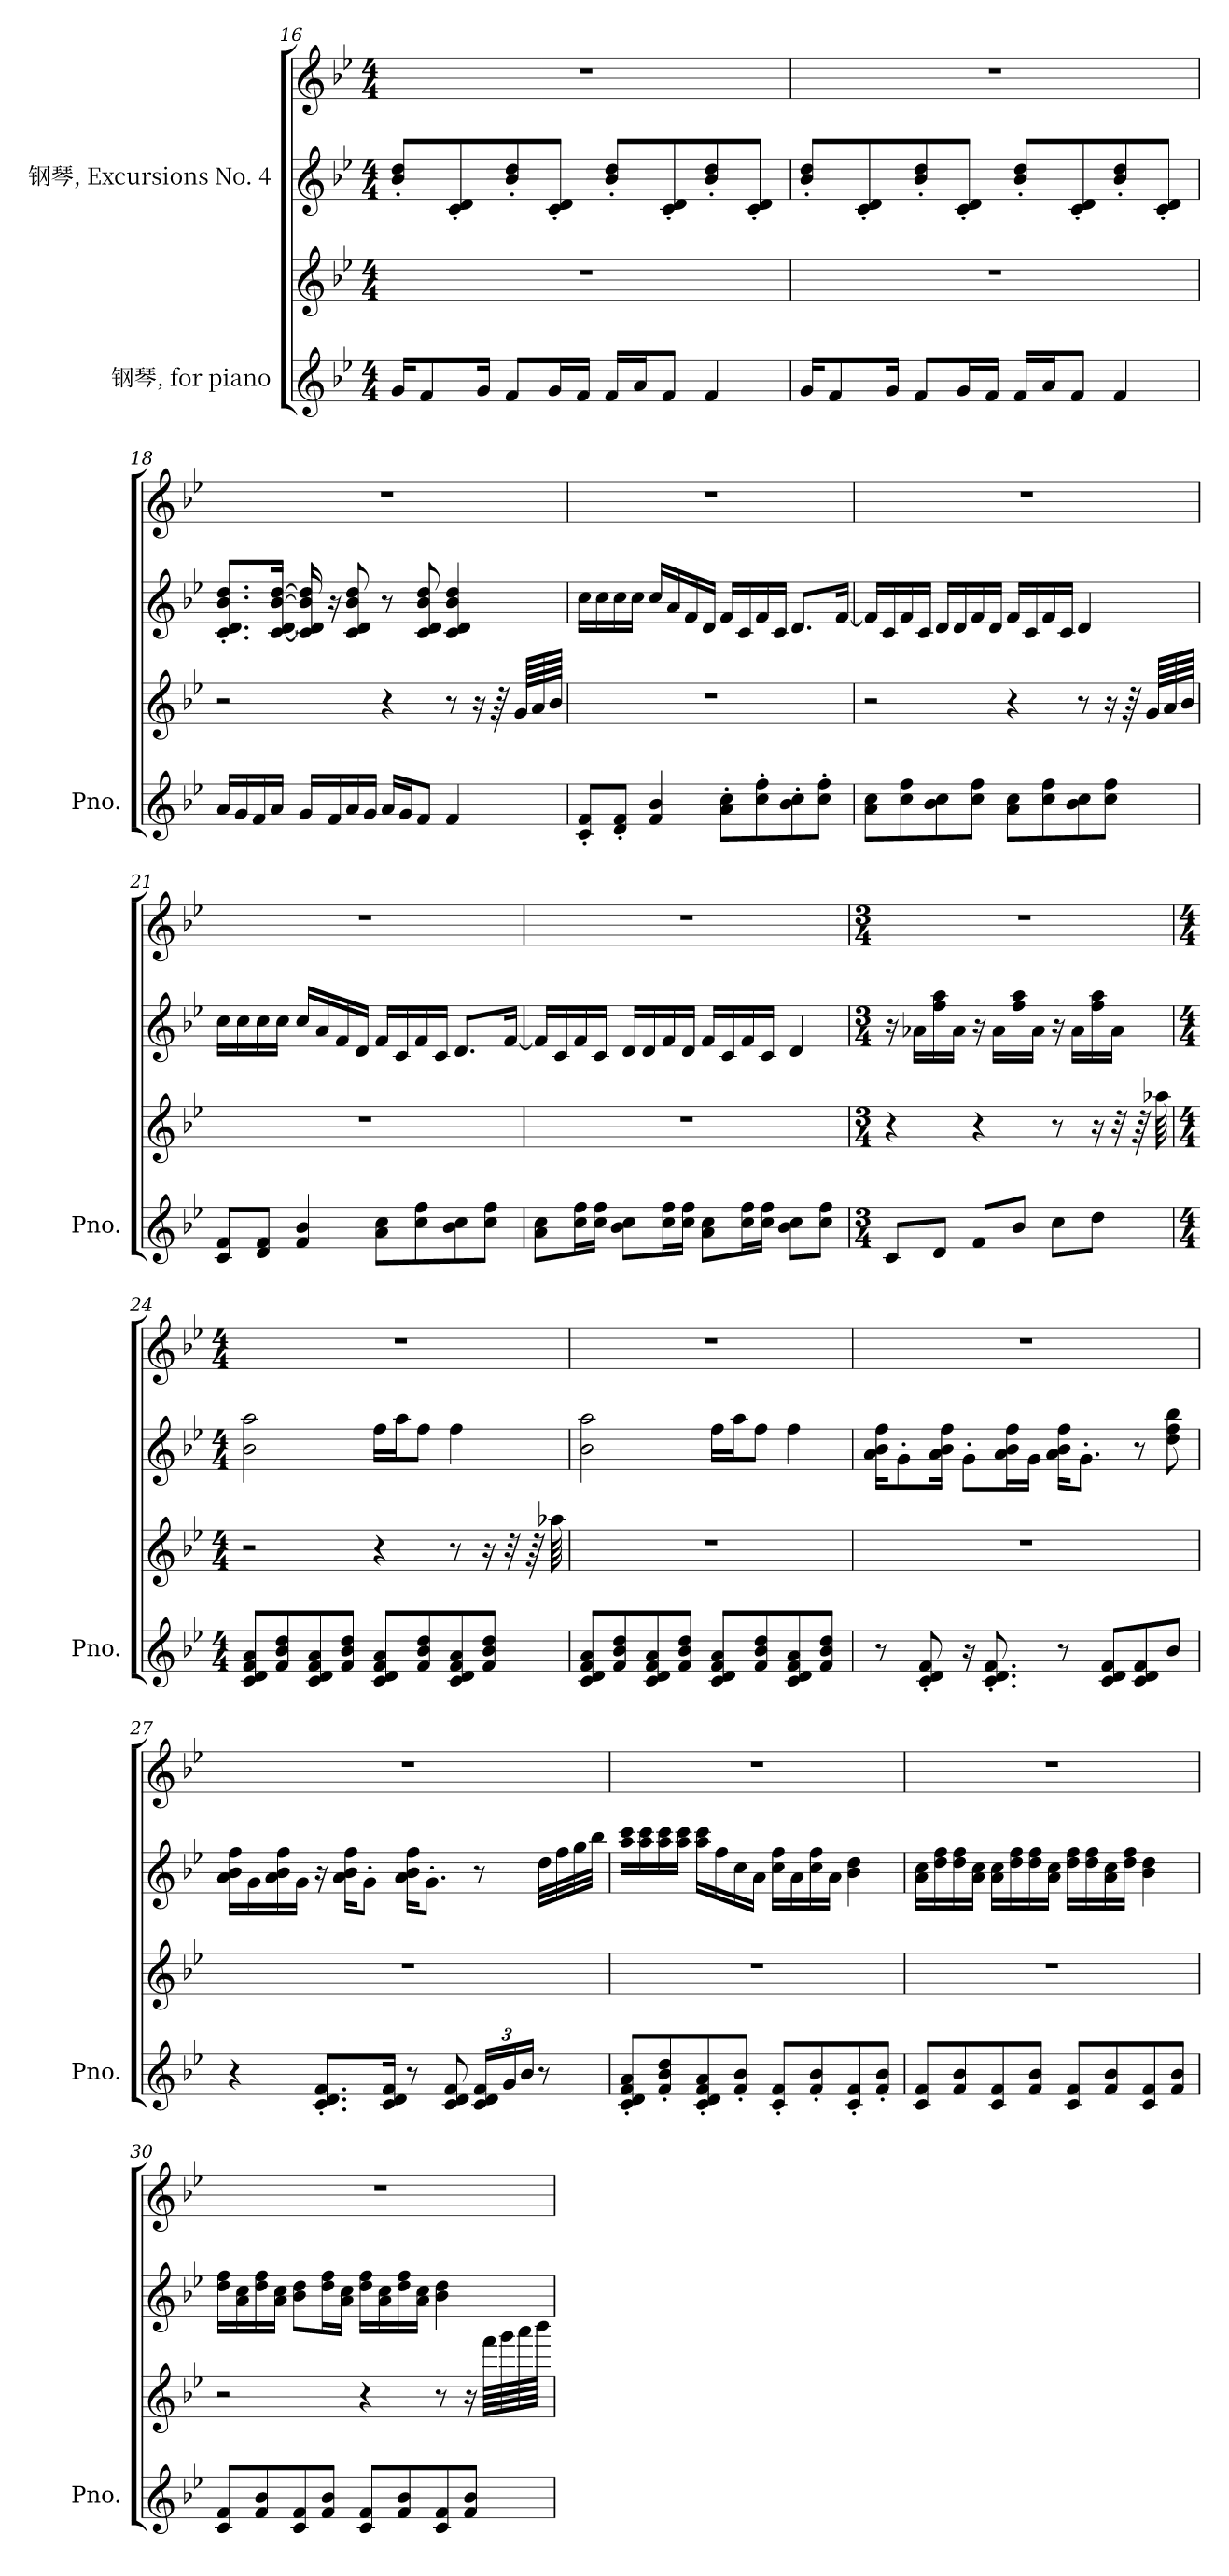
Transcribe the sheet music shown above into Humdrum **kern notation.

**kern	**kern	**kern	**kern
*part2	*part2	*part1	*part1
*staff4	*staff3	*staff2	*staff1
*I"钢琴, for piano	*	*I"钢琴, Excursions No. 4	*
*I'Pno.	*	*	*
*clefG2	*clefG2	*clefG2	*clefG2
*k[b-e-]	*k[b-e-]	*k[b-e-]	*k[b-e-]
*M4/4	*M4/4	*M4/4	*M4/4
=16	=16	=16	=16
16g/KL	1r	8b-/' 8dd/'L	1r
8f/	.	.	.
.	.	8c/' 8d/'	.
16g/Jk	.	.	.
8f/L	.	8b-/' 8dd/'	.
16g/L	.	8c/' 8d/'J	.
16f/JJ	.	.	.
16f/LL	.	8b-/' 8dd/'L	.
16a/J	.	.	.
8f/J	.	8c/' 8d/'	.
4f/	.	8b-/' 8dd/'	.
.	.	8c/' 8d/'J	.
=17	=17	=17	=17
16g/KL	1r	8b-/' 8dd/'L	1r
8f/	.	.	.
.	.	8c/' 8d/'	.
16g/Jk	.	.	.
8f/L	.	8b-/' 8dd/'	.
16g/L	.	8c/' 8d/'J	.
16f/JJ	.	.	.
16f/LL	.	8b-/' 8dd/'L	.
16a/J	.	.	.
8f/J	.	8c/' 8d/'	.
4f/	.	8b-/' 8dd/'	.
.	.	8c/' 8d/'J	.
!!LO:PB:g=z
=18	=18	=18	=18
16a/LL	2r	8.c/' 8.d/' 8.b-/' 8.dd/'L	1r
16g/	.	.	.
16f/	.	.	.
16a/JJ	.	[16c/ [16d/ [16b-/ [16dd/Jk	.
16g/LL	.	16c/] 16d/] 16b-/] 16dd/]	.
16f/	.	16r	.
16a/	.	8c/ 8d/ 8b-/ 8dd/	.
16g/JJ	.	.	.
16a/LL	4r	8r	.
16g/J	.	.	.
8f/J	.	8c/ 8d/ 8b-/ 8dd/	.
4f/	8r	4c/ 4d/ 4b-/ 4dd/	.
.	16r	.	.
.	64r	.	.
.	64g/LLLL	.	.
.	64a/	.	.
.	64b-/JJJJ	.	.
=19	=19	=19	=19
8c/' 8f/'L	1r	16cc\LL	1r
.	.	16cc\	.
8d/' 8f/'J	.	16cc\	.
.	.	16cc\JJ	.
4f/ 4b-/	.	16cc/LL	.
.	.	16a/	.
.	.	16f/	.
.	.	16d/JJ	.
8a\' 8cc\'L	.	16f/LL	.
.	.	16c/	.
8cc\' 8ff\'	.	16f/	.
.	.	16c/JJ	.
8b-\' 8cc\'	.	8.d/L	.
8cc\' 8ff\'J	.	.	.
.	.	[16f/Jk	.
!!LO:LB:g=z
=20	=20	=20	=20
8a\ 8cc\L	2r	16f/LL]	1r
.	.	16c/	.
8cc\ 8ff\	.	16f/	.
.	.	16c/JJ	.
8b-\ 8cc\	.	16d/LL	.
.	.	16d/	.
8cc\ 8ff\J	.	16f/	.
.	.	16d/JJ	.
8a\ 8cc\L	4r	16f/LL	.
.	.	16c/	.
8cc\ 8ff\	.	16f/	.
.	.	16c/JJ	.
8b-\ 8cc\	8r	4d/	.
8cc\ 8ff\J	16r	.	.
.	64r	.	.
.	64g/LLLL	.	.
.	64a/	.	.
.	64b-/JJJJ	.	.
=21	=21	=21	=21
8c/ 8f/L	1r	16cc\LL	1r
.	.	16cc\	.
8d/ 8f/J	.	16cc\	.
.	.	16cc\JJ	.
4f/ 4b-/	.	16cc/LL	.
.	.	16a/	.
.	.	16f/	.
.	.	16d/JJ	.
8a\ 8cc\L	.	16f/LL	.
.	.	16c/	.
8cc\ 8ff\	.	16f/	.
.	.	16c/JJ	.
8b-\ 8cc\	.	8.d/L	.
8cc\ 8ff\J	.	.	.
.	.	[16f/Jk	.
!!LO:LB:g=z
=22	=22	=22	=22
8a\ 8cc\L	1r	16f/LL]	1r
.	.	16c/	.
16cc\ 16ff\L	.	16f/	.
16cc\ 16ff\JJ	.	16c/JJ	.
8b-\ 8cc\L	.	16d/LL	.
.	.	16d/	.
16cc\ 16ff\L	.	16f/	.
16cc\ 16ff\JJ	.	16d/JJ	.
8a\ 8cc\L	.	16f/LL	.
.	.	16c/	.
16cc\ 16ff\L	.	16f/	.
16cc\ 16ff\JJ	.	16c/JJ	.
8b-\ 8cc\L	.	4d/	.
8cc\ 8ff\J	.	.	.
=23	=23	=23	=23
*M3/4	*M3/4	*M3/4	*M3/4
8c/L	4r	16r	2.r
.	.	16a-X\LL	.
8d/J	.	16ff\ 16aa\	.
.	.	16a-\JJ	.
8f/L	4r	16r	.
.	.	16a-\LL	.
8b-/J	.	16ff\ 16aa\	.
.	.	16a-\JJ	.
8cc\L	8r	16r	.
.	.	16a-\LL	.
8dd\J	16r	16ff\ 16aa\	.
.	32r	16a-\JJ	.
.	64r	.	.
.	64aa-X\	.	.
!!LO:PB:g=z
=24	=24	=24	=24
*M4/4	*M4/4	*M4/4	*M4/4
8c/ 8d/ 8f/ 8a/L	2r	2b-\ 2aa\	1r
8f/ 8b-/ 8dd/	.	.	.
8c/ 8d/ 8f/ 8a/	.	.	.
8f/ 8b-/ 8dd/J	.	.	.
8c/ 8d/ 8f/ 8a/L	4r	16ff\LL	.
.	.	16aa\J	.
8f/ 8b-/ 8dd/	.	8ff\J	.
8c/ 8d/ 8f/ 8a/	8r	4ff\	.
8f/ 8b-/ 8dd/J	16r	.	.
.	32r	.	.
.	64r	.	.
.	64aa-X\	.	.
=25	=25	=25	=25
8c/ 8d/ 8f/ 8a/L	1r	2b-\ 2aa\	1r
8f/ 8b-/ 8dd/	.	.	.
8c/ 8d/ 8f/ 8a/	.	.	.
8f/ 8b-/ 8dd/J	.	.	.
8c/ 8d/ 8f/ 8a/L	.	16ff\LL	.
.	.	16aa\J	.
8f/ 8b-/ 8dd/	.	8ff\J	.
8c/ 8d/ 8f/ 8a/	.	4ff\	.
8f/ 8b-/ 8dd/J	.	.	.
=26	=26	=26	=26
8r	1r	16a\ 16b-\ 16ff\KL	1r
.	.	8g'\	.
8c/' 8d/' 8f/'	.	.	.
.	.	16a\ 16b-\ 16ff\Jk	.
16r	.	8g'\L	.
8.c/' 8.d/' 8.f/'	.	.	.
.	.	16a\ 16b-\ 16ff\L	.
.	.	16g\JJ	.
8r	.	16a\ 16b-\ 16ff\KL	.
.	.	8.g'\J	.
8c/ 8d/ 8f/L	.	.	.
8c/ 8d/ 8f/	.	8r	.
8b-/J	.	8dd\ 8ff\ 8bb-\	.
!!LO:LB:g=z
=27	=27	=27	=27
4r	1r	16a\ 16b-\ 16ff\LL	1r
.	.	16g\	.
.	.	16a\ 16b-\ 16ff\	.
.	.	16g\JJ	.
8.c/' 8.d/' 8.f/'L	.	16r	.
.	.	16a\ 16b-\ 16ff\KL	.
.	.	8g'\J	.
16c/ 16d/ 16f/Jk	.	.	.
8r	.	16a\ 16b-\ 16ff\KL	.
.	.	8.g'\J	.
8c/ 8d/ 8f/	.	.	.
*Xbrackettup	*	*	*
24c/ 24d/ 24f/LL	.	8r	.
24g/	.	.	.
24b-/JJ	.	.	.
8r	.	32dd\LLL	.
.	.	32ff\	.
.	.	32gg\	.
.	.	32bb-\JJJ	.
=28	=28	=28	=28
8c/' 8d/' 8f/' 8a/'L	1r	16aa\ 16ccc\LL	1r
.	.	16aa\ 16ccc\	.
8f/' 8b-/' 8dd/'	.	16aa\ 16ccc\	.
.	.	16aa\ 16ccc\JJ	.
8c/' 8d/' 8f/' 8a/'	.	16aa\ 16ccc\LL	.
.	.	16ff\	.
8f/' 8b-/'J	.	16cc\	.
.	.	16a\JJ	.
8c/' 8f/'L	.	16cc\ 16ff\LL	.
.	.	16a\	.
8f/' 8b-/'	.	16cc\ 16ff\	.
.	.	16a\JJ	.
8c/' 8f/'	.	4b-\ 4dd\	.
8f/' 8b-/'J	.	.	.
!!LO:LB:g=z
=29	=29	=29	=29
8c/ 8f/L	1r	16a\ 16cc\LL	1r
.	.	16dd\ 16ff\	.
8f/ 8b-/	.	16dd\ 16ff\	.
.	.	16a\ 16cc\JJ	.
8c/ 8f/	.	16a\ 16cc\LL	.
.	.	16dd\ 16ff\	.
8f/ 8b-/J	.	16dd\ 16ff\	.
.	.	16a\ 16cc\JJ	.
8c/ 8f/L	.	16dd\ 16ff\LL	.
.	.	16dd\ 16ff\	.
8f/ 8b-/	.	16a\ 16cc\	.
.	.	16dd\ 16ff\JJ	.
8c/ 8f/	.	4b-\ 4dd\	.
8f/ 8b-/J	.	.	.
=30	=30	=30	=30
8c/ 8f/L	2r	16dd\ 16ff\LL	1r
.	.	16a\ 16cc\	.
8f/ 8b-/	.	16dd\ 16ff\	.
.	.	16a\ 16cc\JJ	.
8c/ 8f/	.	8b-\ 8dd\L	.
8f/ 8b-/J	.	16dd\ 16ff\L	.
.	.	16a\ 16cc\JJ	.
8c/ 8f/L	4r	16dd\ 16ff\LL	.
.	.	16a\ 16cc\	.
8f/ 8b-/	.	16dd\ 16ff\	.
.	.	16a\ 16cc\JJ	.
8c/ 8f/	8r	4b-\ 4dd\	.
8f/ 8b-/J	16r	.	.
.	64fff\LLLL	.	.
.	64ggg\	.	.
.	64aaa\	.	.
.	64bbb-\JJJJ	.	.
=	=	=	=
*-	*-	*-	*-
